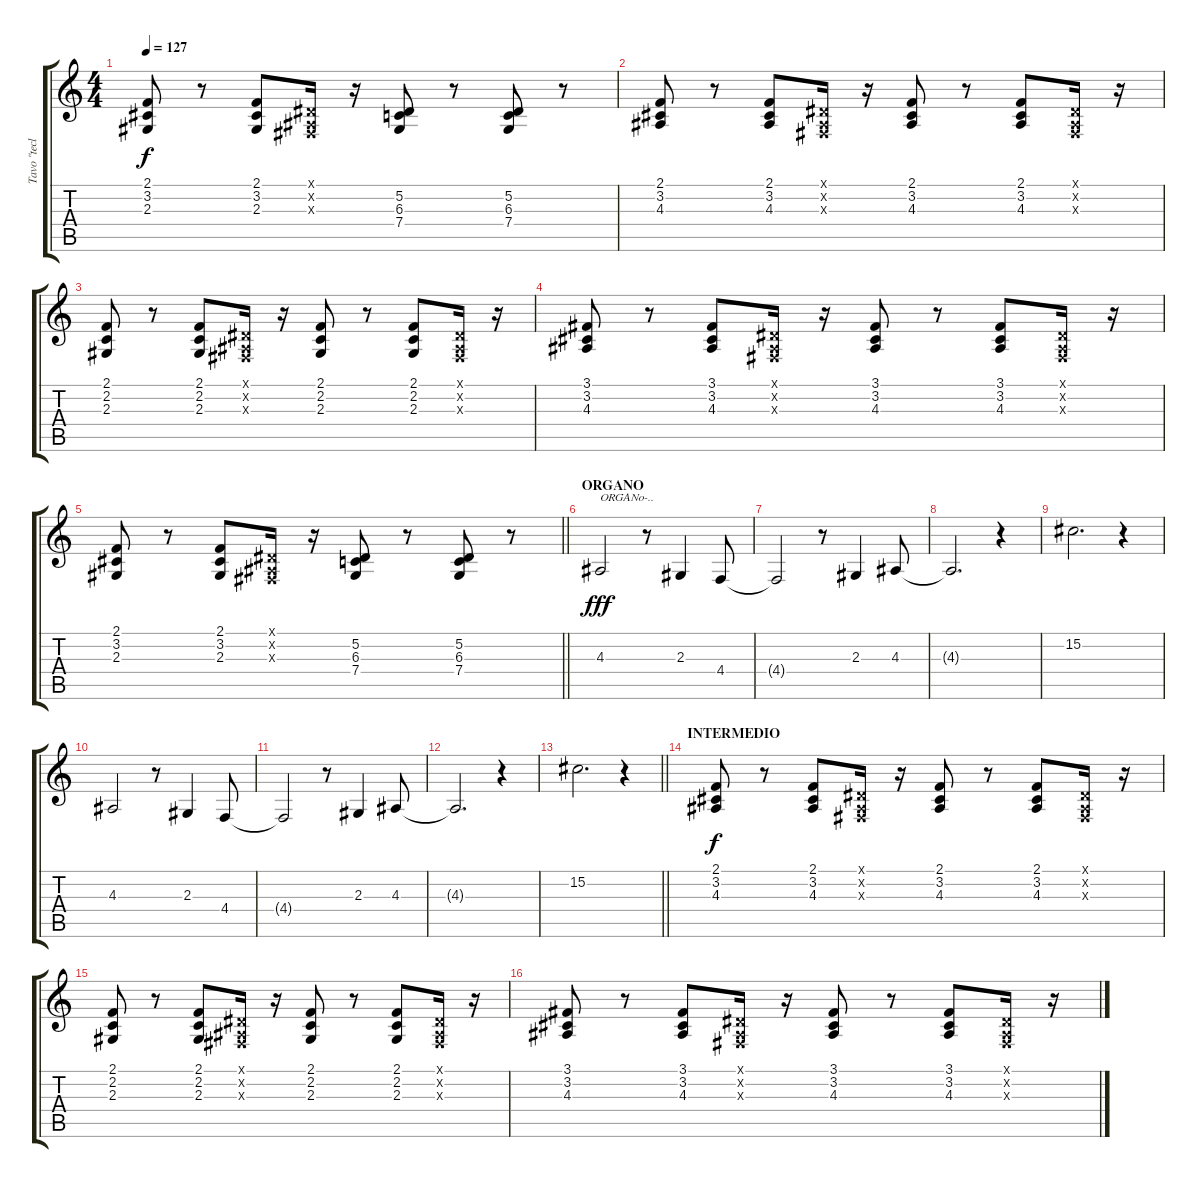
\track ("Tavo \"teclados\"" "Tavo \"tecl") {instrument lead2sawtooth}
\staff {score tabs}
\tuning (Eb4 Bb3 Gb3 Db3 Ab2 Eb2) {hide}
\ts (4 4)
\tempo 127
\clef g2
\ks c
(2.1 3.2 2.3).8{dy f} r.8 (2.1 3.2 2.3).8 (0.1{x} 0.2{x} 0.3{x}).16 r.16 (5.2 6.3 7.4).8 r.8 (5.2 6.3 7.4).8 r.8 |
(2.1 3.2 4.3).8 r.8 (2.1 3.2 4.3).8 (0.1{x} 0.2{x} 0.3{x}).16 r.16 (2.1 3.2 4.3).8 r.8 (2.1 3.2 4.3).8 (0.1{x} 0.2{x} 0.3{x}).16 r.16 |
(2.1 2.2 2.3).8 r.8 (2.1 2.2 2.3).8 (0.1{x} 0.2{x} 0.3{x}).16 r.16 (2.1 2.2 2.3).8 r.8 (2.1 2.2 2.3).8 (0.1{x} 0.2{x} 0.3{x}).16 r.16 |
(3.1 3.2 4.3).8 r.8 (3.1 3.2 4.3).8 (0.1{x} 0.2{x} 0.3{x}).16 r.16 (3.1 3.2 4.3).8 r.8 (3.1 3.2 4.3).8 (0.1{x} 0.2{x} 0.3{x}).16 r.16 |
\barLineRight lightlight
(2.1 3.2 2.3).8 r.8 (2.1 3.2 2.3).8 (0.1{x} 0.2{x} 0.3{x}).16 r.16 (5.2 6.3 7.4).8 r.8 (5.2 6.3 7.4).8 r.8 |
\section ("" "ORGANO")
4.3.2{txt "ORGANo-.." dy fff volume 13 instrument drawbarorgan} r.8 2.3.4 4.4.8 |
4.4{t}.2 r.8 2.3.4 4.3.8 |
4.3{t}.2{d} r.4 |
15.2.2{d} r.4 |
4.3.2 r.8 2.3.4 4.4.8 |
4.4{t}.2 r.8 2.3.4 4.3.8 |
4.3{t}.2{d} r.4 |
\barLineRight lightlight
15.2.2{d} r.4 |
\section ("" "INTERMEDIO")
(2.1 3.2 4.3).8{dy f} r.8 (2.1 3.2 4.3).8 (0.1{x} 0.2{x} 0.3{x}).16 r.16 (2.1 3.2 4.3).8 r.8 (2.1 3.2 4.3).8 (0.1{x} 0.2{x} 0.3{x}).16 r.16 |
(2.1 2.2 2.3).8 r.8 (2.1 2.2 2.3).8 (0.1{x} 0.2{x} 0.3{x}).16 r.16 (2.1 2.2 2.3).8 r.8 (2.1 2.2 2.3).8 (0.1{x} 0.2{x} 0.3{x}).16 r.16 |
(3.1 3.2 4.3).8 r.8 (3.1 3.2 4.3).8 (0.1{x} 0.2{x} 0.3{x}).16 r.16 (3.1 3.2 4.3).8 r.8 (3.1 3.2 4.3).8 (0.1{x} 0.2{x} 0.3{x}).16 r.16
